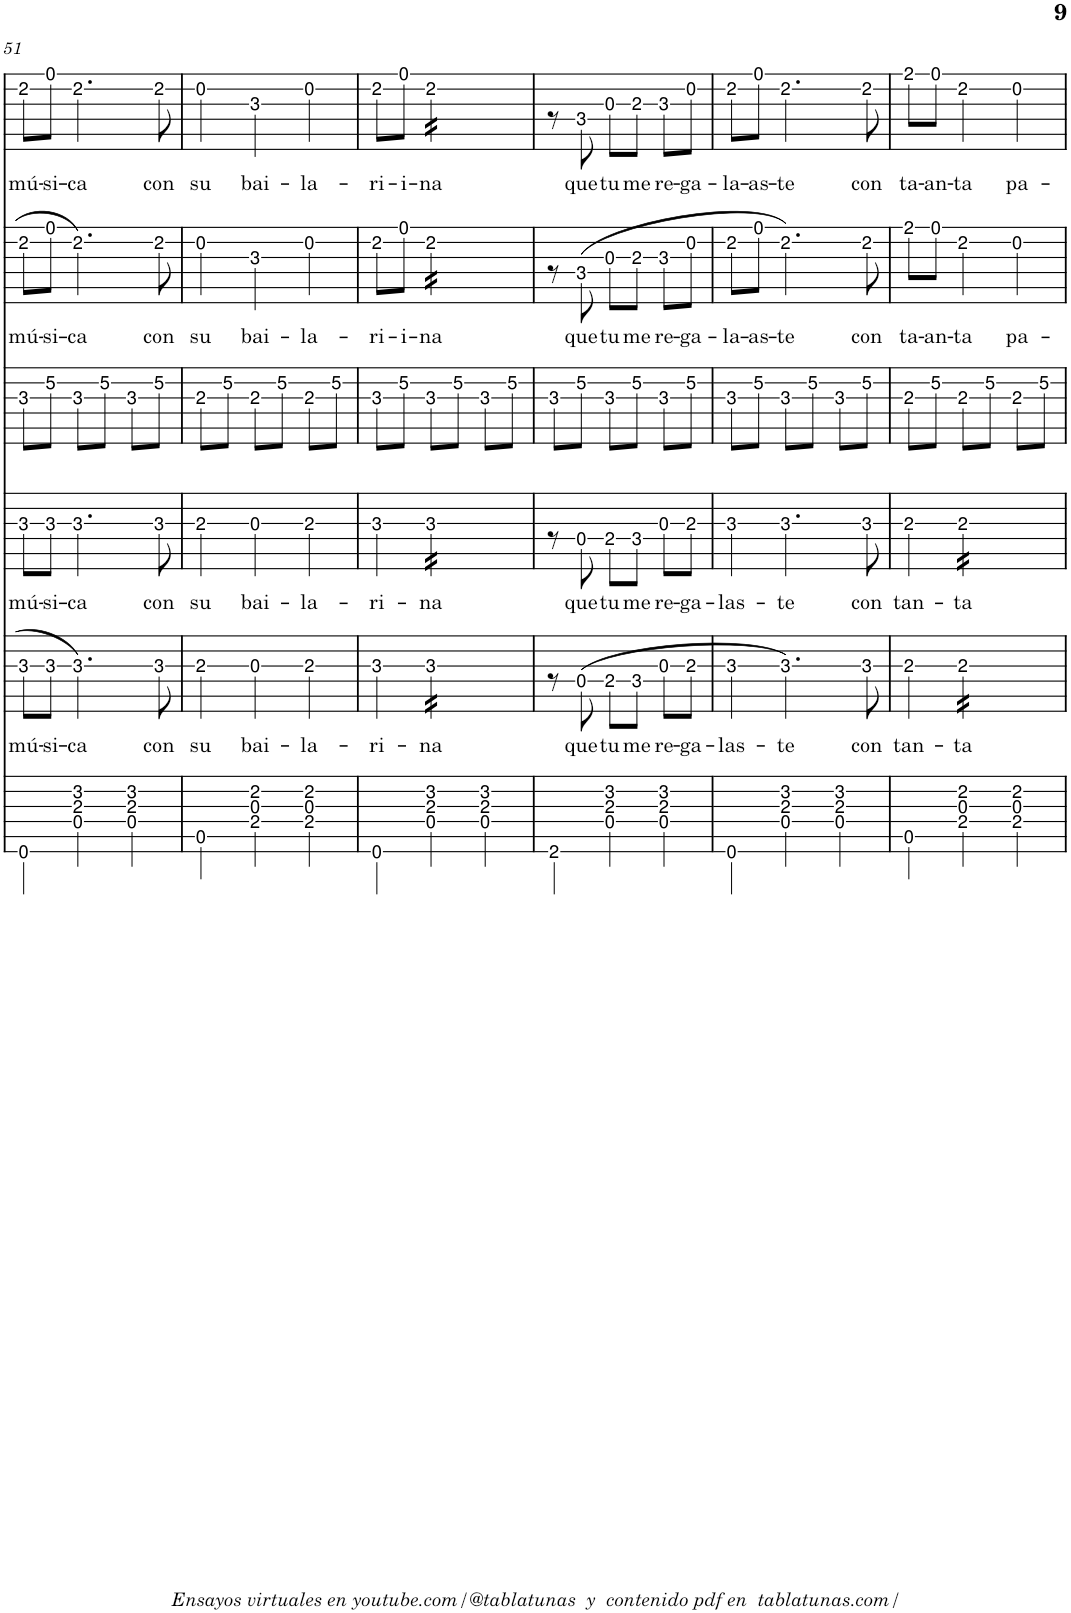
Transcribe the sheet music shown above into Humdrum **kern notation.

**kern	**kern	**text	**kern	**text	**kern	**kern	**text	**kern	**text
*part6	*part5	*part5	*part4	*part4	*part3	*part2	*part2	*part1	*part1
*staff6	*staff5	*staff5	*staff4	*staff4	*staff3	*staff2	*staff2	*staff1	*staff1
*I"Guitarra	*I"Laúd	*	*I"Bajo	*	*I"Bandurria 2	*I"Bandurria 1	*	*I"Mezzo	*
!!LO:PB:g=z
*	*	*	*	*	*	*	*	*	*
*k[f#]	*k[f#]	*	*k[f#]	*	*k[f#]	*k[f#]	*	*k[f#]	*
*M3/4	*M3/4	*	*M3/4	*	*M3/4	*M3/4	*	*M3/4	*
=51	=51	=51	=51	=51	=51	=51	=51	=51	=51
!	!	!LO:LY:b	!	!LO:LY:b	!	!	!LO:LY:b	!	!LO:LY:b
4DD\	8d\L	mú-	8d\L	mú-	8dd\L	8ff#\L	mú-	8ff#\L	mú-
!	!	!LO:LY:b	!	!LO:LY:b	!	!	!LO:LY:b	!	!LO:LY:b
.	8d\J	-si-	8d\J	-si-	8aa\J	8aa\J	si-	8aa\J	si-
!	!	!LO:LY:b	!	!LO:LY:b	!	!	!LO:LY:b	!	!LO:LY:b
4D\ 4A\ 4d\	4.d\	-ca	4.d\	-ca	8dd\L	4.ff#\	-ca	4.ff#\	-ca
.	.	.	.	.	8aa\J	.	.	.	.
4D\ 4A\ 4d\	.	.	.	.	8dd\L	.	.	.	.
!	!	!LO:LY:b	!	!LO:LY:b	!	!	!LO:LY:b	!	!LO:LY:b
.	8d\	con	8d\	con	8aa\J	8ff#\	con	8ff#\	con
=52	=52	=52	=52	=52	=52	=52	=52	=52	=52
!	!	!LO:LY:b	!	!LO:LY:b	!	!	!LO:LY:b	!	!LO:LY:b
4AA\	4c#X\	su	4c#X\	su	8cc#X\L	4ee\	su	4ee\	su
.	.	.	.	.	8aa\J	.	.	.	.
!	!	!LO:LY:b	!	!LO:LY:b	!	!	!LO:LY:b	!	!LO:LY:b
4E\ 4G\ 4c#X\	4B\	bai-	4B\	bai-	8cc#\L	4dd\	bai-	4dd\	bai-
.	.	.	.	.	8aa\J	.	.	.	.
!	!	!LO:LY:b	!	!LO:LY:b	!	!	!LO:LY:b	!	!LO:LY:b
4E\ 4G\ 4c#\	4c#\	-la-	4c#\	-la-	8cc#\L	4ee\	-la-	4ee\	-la-
.	.	.	.	.	8aa\J	.	.	.	.
=53	=53	=53	=53	=53	=53	=53	=53	=53	=53
!	!	!LO:LY:b	!	!LO:LY:b	!	!	!LO:LY:b	!	!LO:LY:b
4DD\	4d\	-ri-	4d\	-ri-	8dd\L	8ff#\L	-ri-	8ff#\L	-ri-
!	!	!	!	!	!	!	!LO:LY:b	!	!LO:LY:b
.	.	.	.	.	8aa\J	8aa\J	-i-	8aa\J	-i-
!	!	!LO:LY:b	!	!LO:LY:b	!	!	!LO:LY:b	!	!LO:LY:b
4D\ 4A\ 4d\	2d\	-na	2d\	-na	8dd\L	2ff#\	-na	2ff#\	-na
.	.	.	.	.	8aa\J	.	.	.	.
4D\ 4A\ 4d\	.	.	.	.	8dd\L	.	.	.	.
.	.	.	.	.	8aa\J	.	.	.	.
=54	=54	=54	=54	=54	=54	=54	=54	=54	=54
4FF#\	8r	.	8r	.	8dd\L	8r	.	8r	.
!	!	!LO:LY:b	!	!LO:LY:b	!	!	!LO:LY:b	!	!LO:LY:b
.	(8F#\	que	8F#\	que	8aa\J	(8a\	que	8a\	que
!	!	!LO:LY:b	!	!LO:LY:b	!	!	!LO:LY:b	!	!LO:LY:b
4D\ 4A\ 4d\	8G#X\L	tu	8G#X\L	tu	8dd\L	8b\L	tu	8b\L	tu
!	!	!LO:LY:b	!	!LO:LY:b	!	!	!LO:LY:b	!	!LO:LY:b
.	8A\J	me	8A\J	me	8aa\J	8cc#X\J	me	8cc#X\J	me
!	!	!LO:LY:b	!	!LO:LY:b	!	!	!LO:LY:b	!	!LO:LY:b
4D\ 4A\ 4d\	8B\L	re-	8B\L	re-	8dd\L	8dd\L	re-	8dd\L	re-
!	!	!LO:LY:b	!	!LO:LY:b	!	!	!LO:LY:b	!	!LO:LY:b
.	8c#X\J	-ga-	8c#X\J	-ga-	8aa\J	8ee\J	-ga-	8ee\J	-ga-
=55	=55	=55	=55	=55	=55	=55	=55	=55	=55
!	!	!LO:LY:b	!	!LO:LY:b	!	!	!LO:LY:b	!	!LO:LY:b
4DD\	4d\	-las-	4d\	-las-	8dd\L	8ff#\L	-la-	8ff#\L	-la-
!	!	!	!	!	!	!	!LO:LY:b	!	!LO:LY:b
.	.	.	.	.	8aa\J	8aa\J	-as-	8aa\J	-as-
!	!	!LO:LY:b	!	!LO:LY:b	!	!	!LO:LY:b	!	!LO:LY:b
4D\ 4A\ 4d\	4.d\)	-te	4.d\	-te	8dd\L	4.ff#\)	-te	4.ff#\	-te
.	.	.	.	.	8aa\J	.	.	.	.
4D\ 4A\ 4d\	.	.	.	.	8dd\L	.	.	.	.
!	!	!LO:LY:b	!	!LO:LY:b	!	!	!LO:LY:b	!	!LO:LY:b
.	8d\	con	8d\	con	8aa\J	8ff#\	con	8ff#\	con
=56	=56	=56	=56	=56	=56	=56	=56	=56	=56
!	!	!LO:LY:b	!	!LO:LY:b	!	!	!LO:LY:b	!	!LO:LY:b
4AA\	4c#X\	tan-	4c#X\	tan-	8cc#X\L	8bb\L	ta-	8bb\L	ta-
!	!	!	!	!	!	!	!LO:LY:b	!	!LO:LY:b
.	.	.	.	.	8aa\J	8aa\J	-an-	8aa\J	-an-
!	!	!LO:LY:b	!	!LO:LY:b	!	!	!LO:LY:b	!	!LO:LY:b
4E\ 4G\ 4c#X\	2c#\	-ta	2c#\	-ta	8cc#\L	4ff#\	-ta	4ff#\	-ta
.	.	.	.	.	8aa\J	.	.	.	.
!	!	!	!	!	!	!	!LO:LY:b	!	!LO:LY:b
4E\ 4G\ 4c#\	.	.	.	.	8cc#\L	4ee\	pa-	4ee\	pa-
.	.	.	.	.	8aa\J	.	.	.	.
=	=	=	=	=	=	=	=	=	=
*-	*-	*-	*-	*-	*-	*-	*-	*-	*-
